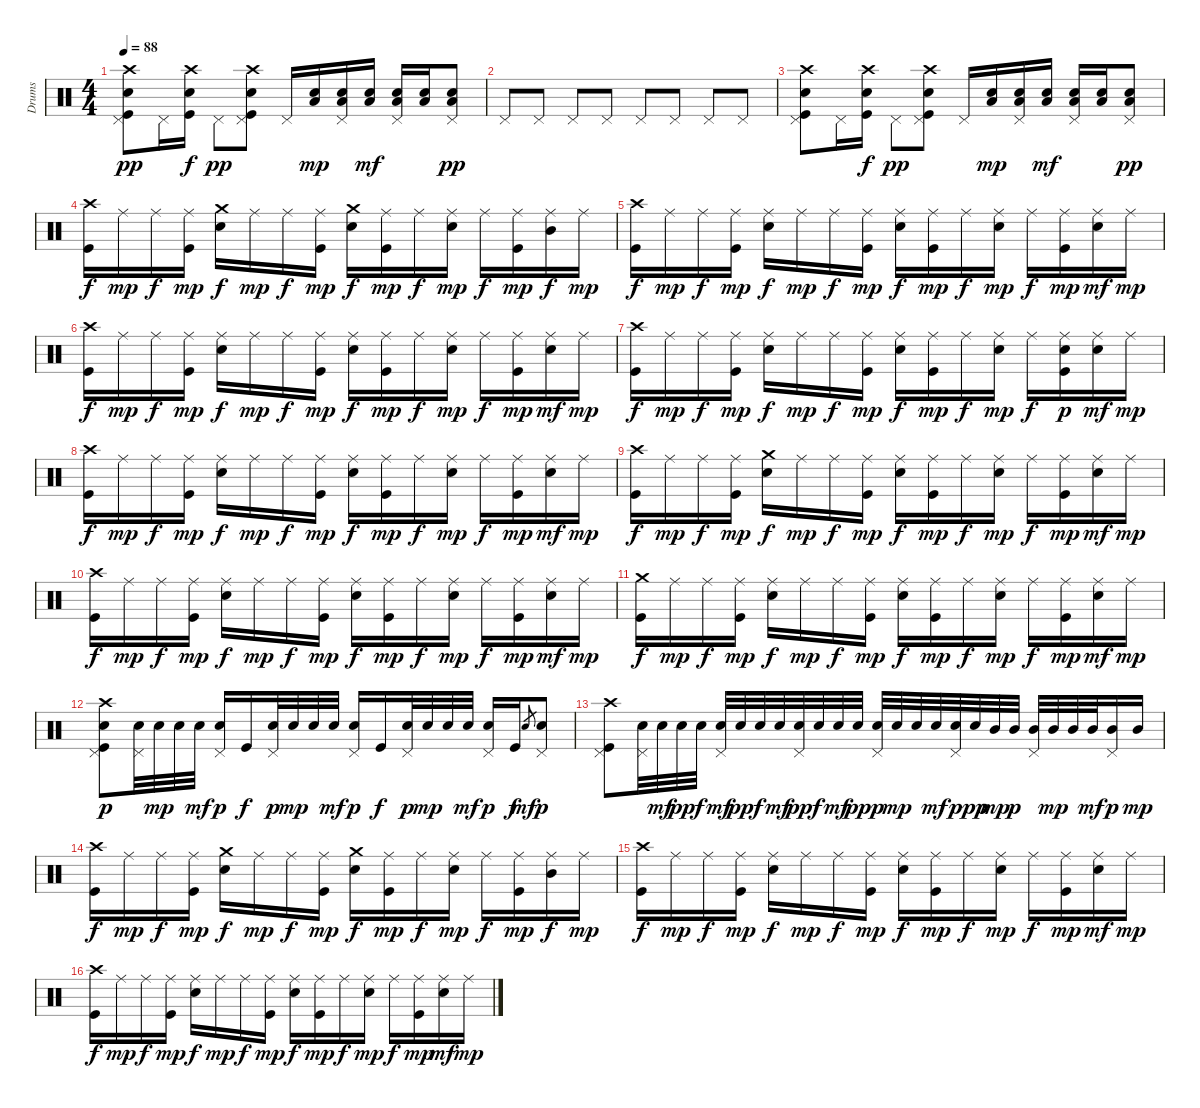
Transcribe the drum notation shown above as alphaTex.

\track ("Drums" "Drums") {instrument percussion}
\staff {score}
\articulation defaults
\ts (4 4)
\tempo 88
\clef neutral
\ks c
("Crash high (hit)" "Pedal Hi-Hat (hit)" "Snare (hit) 2" "Kick (hit)").8{dy pp} "Pedal Hi-Hat (hit)".16 ("Crash high (hit)" "Snare (hit) 2" "Kick (hit)").16{dy f} "Pedal Hi-Hat (hit)".8{dy pp} ("Crash high (hit)" "Pedal Hi-Hat (hit)" "Snare (hit) 2" "Kick (hit)").8 "Pedal Hi-Hat (hit)".16 ("Low Tom (hit)" "Snare (hit) 2").16{dy mp} ("Pedal Hi-Hat (hit)" "Low Tom (hit)" "Snare (hit) 2").16 ("Low Tom (hit)" "Snare (hit) 2").16{dy mf} ("Pedal Hi-Hat (hit)" "Low Tom (hit)" "Snare (hit) 2").16 ("Low Tom (hit)" "Snare (hit) 2").16 ("Pedal Hi-Hat (hit)" "Low Tom (hit)" "Snare (hit) 2").8{dy pp} |
"Pedal Hi-Hat (hit)".8 "Pedal Hi-Hat (hit)".8 "Pedal Hi-Hat (hit)".8 "Pedal Hi-Hat (hit)".8 "Pedal Hi-Hat (hit)".8 "Pedal Hi-Hat (hit)".8 "Pedal Hi-Hat (hit)".8 "Pedal Hi-Hat (hit)".8 |
("Crash high (hit)" "Pedal Hi-Hat (hit)" "Snare (hit) 2" "Kick (hit)").8 "Pedal Hi-Hat (hit)".16 ("Crash high (hit)" "Snare (hit) 2" "Kick (hit)").16{dy f} "Pedal Hi-Hat (hit)".8{dy pp} ("Crash high (hit)" "Pedal Hi-Hat (hit)" "Snare (hit) 2" "Kick (hit)").8 "Pedal Hi-Hat (hit)".16 ("Low Tom (hit)" "Snare (hit) 2").16{dy mp} ("Pedal Hi-Hat (hit)" "Low Tom (hit)" "Snare (hit) 2").16 ("Low Tom (hit)" "Snare (hit) 2").16{dy mf} ("Pedal Hi-Hat (hit)" "Low Tom (hit)" "Snare (hit) 2").16 ("Low Tom (hit)" "Snare (hit) 2").16 ("Pedal Hi-Hat (hit)" "Low Tom (hit)" "Snare (hit) 2").8{dy pp} |
("Crash high (hit)" "Kick (hit)").16{dy f} "Ride (middle)".16{dy mp} "Ride (middle)".16{dy f} ("Ride (middle)" "Kick (hit)").16{dy mp} ("Crash medium (hit)" "Snare (hit) 2").16{dy f} "Ride (middle)".16{dy mp} "Ride (middle)".16{dy f} ("Ride (middle)" "Kick (hit)").16{dy mp} ("Crash medium (hit)" "Snare (hit) 2").16{dy f} ("Ride (middle)" "Kick (hit)").16{dy mp} "Ride (middle)".16{dy f} ("Ride (middle)" "Snare (hit) 2").16{dy mp} "Ride (middle)".16{dy f} ("Ride (middle)" "Kick (hit)").16{dy mp} ("Ride (middle)" "Mid Tom (hit)").16{dy f} "Ride (middle)".16{dy mp} |
("Crash high (hit)" "Kick (hit)").16{dy f} "Ride (middle)".16{dy mp} "Ride (middle)".16{dy f} ("Ride (middle)" "Kick (hit)").16{dy mp} ("Ride (middle)" "Snare (hit) 2").16{dy f} "Ride (middle)".16{dy mp} "Ride (middle)".16{dy f} ("Ride (middle)" "Kick (hit)").16{dy mp} ("Ride (middle)" "Snare (hit) 2").16{dy f} ("Ride (middle)" "Kick (hit)").16{dy mp} "Ride (middle)".16{dy f} ("Ride (middle)" "Snare (hit) 2").16{dy mp} "Ride (middle)".16{dy f} ("Ride (middle)" "Kick (hit)").16{dy mp} ("Ride (middle)" "Snare (hit) 2").16{dy mf} "Ride (middle)".16{dy mp} |
("Crash high (hit)" "Kick (hit)").16{dy f} "Ride (middle)".16{dy mp} "Ride (middle)".16{dy f} ("Ride (middle)" "Kick (hit)").16{dy mp} ("Ride (middle)" "Snare (hit) 2").16{dy f} "Ride (middle)".16{dy mp} "Ride (middle)".16{dy f} ("Ride (middle)" "Kick (hit)").16{dy mp} ("Ride (middle)" "Snare (hit) 2").16{dy f} ("Ride (middle)" "Kick (hit)").16{dy mp} "Ride (middle)".16{dy f} ("Ride (middle)" "Snare (hit) 2").16{dy mp} "Ride (middle)".16{dy f} ("Ride (middle)" "Kick (hit)").16{dy mp} ("Ride (middle)" "Snare (hit) 2").16{dy mf} "Ride (middle)".16{dy mp} |
("Crash high (hit)" "Kick (hit)").16{dy f} "Ride (middle)".16{dy mp} "Ride (middle)".16{dy f} ("Ride (middle)" "Kick (hit)").16{dy mp} ("Ride (middle)" "Snare (hit) 2").16{dy f} "Ride (middle)".16{dy mp} "Ride (middle)".16{dy f} ("Ride (middle)" "Kick (hit)").16{dy mp} ("Ride (middle)" "Snare (hit) 2").16{dy f} ("Ride (middle)" "Kick (hit)").16{dy mp} "Ride (middle)".16{dy f} ("Ride (middle)" "Snare (hit) 2").16{dy mp} "Ride (middle)".16{dy f} ("Ride (middle)" "Snare (hit) 2" "Kick (hit)").16{dy p} ("Ride (middle)" "Snare (hit) 2").16{dy mf} "Ride (middle)".16{dy mp} |
("Crash high (hit)" "Kick (hit)").16{dy f} "Ride (middle)".16{dy mp} "Ride (middle)".16{dy f} ("Ride (middle)" "Kick (hit)").16{dy mp} ("Ride (middle)" "Snare (hit) 2").16{dy f} "Ride (middle)".16{dy mp} "Ride (middle)".16{dy f} ("Ride (middle)" "Kick (hit)").16{dy mp} ("Ride (middle)" "Snare (hit) 2").16{dy f} ("Ride (middle)" "Kick (hit)").16{dy mp} "Ride (middle)".16{dy f} ("Ride (middle)" "Snare (hit) 2").16{dy mp} "Ride (middle)".16{dy f} ("Ride (middle)" "Kick (hit)").16{dy mp} ("Ride (middle)" "Snare (hit) 2").16{dy mf} "Ride (middle)".16{dy mp} |
("Crash high (hit)" "Kick (hit)").16{dy f} "Ride (middle)".16{dy mp} "Ride (middle)".16{dy f} ("Ride (middle)" "Kick (hit)").16{dy mp} ("Crash medium (hit)" "Snare (hit) 2").16{dy f} "Ride (middle)".16{dy mp} "Ride (middle)".16{dy f} ("Ride (middle)" "Kick (hit)").16{dy mp} ("Ride (middle)" "Snare (hit) 2").16{dy f} ("Ride (middle)" "Kick (hit)").16{dy mp} "Ride (middle)".16{dy f} ("Ride (middle)" "Snare (hit) 2").16{dy mp} "Ride (middle)".16{dy f} ("Ride (middle)" "Kick (hit)").16{dy mp} ("Ride (middle)" "Snare (hit) 2").16{dy mf} "Ride (middle)".16{dy mp} |
("Crash high (hit)" "Kick (hit)").16{dy f} "Ride (middle)".16{dy mp} "Ride (middle)".16{dy f} ("Ride (middle)" "Kick (hit)").16{dy mp} ("Ride (middle)" "Snare (hit) 2").16{dy f} "Ride (middle)".16{dy mp} "Ride (middle)".16{dy f} ("Ride (middle)" "Kick (hit)").16{dy mp} ("Ride (middle)" "Snare (hit) 2").16{dy f} ("Ride (middle)" "Kick (hit)").16{dy mp} "Ride (middle)".16{dy f} ("Ride (middle)" "Snare (hit) 2").16{dy mp} "Ride (middle)".16{dy f} ("Ride (middle)" "Kick (hit)").16{dy mp} ("Ride (middle)" "Snare (hit) 2").16{dy mf} "Ride (middle)".16{dy mp} |
("Crash medium (hit)" "Kick (hit)").16{dy f} "Ride (middle)".16{dy mp} "Ride (middle)".16{dy f} ("Ride (middle)" "Kick (hit)").16{dy mp} ("Ride (middle)" "Snare (hit) 2").16{dy f} "Ride (middle)".16{dy mp} "Ride (middle)".16{dy f} ("Ride (middle)" "Kick (hit)").16{dy mp} ("Ride (middle)" "Snare (hit) 2").16{dy f} ("Ride (middle)" "Kick (hit)").16{dy mp} "Ride (middle)".16{dy f} ("Ride (middle)" "Snare (hit) 2").16{dy mp} "Ride (middle)".16{dy f} ("Ride (middle)" "Kick (hit)").16{dy mp} ("Ride (middle)" "Snare (hit) 2").16{dy mf} "Ride (middle)".16{dy mp} |
("Crash high (hit)" "Pedal Hi-Hat (hit)" "Snare (hit) 2" "Kick (hit)").8{dy p} ("Pedal Hi-Hat (hit)" "Snare (hit) 2").32 "Snare (hit) 2".32{dy mp} "Snare (hit) 2".32 "Snare (hit) 2".32{dy mf} ("Pedal Hi-Hat (hit)" "Snare (hit) 2").16{dy p} "Kick (hit)".16{dy f} ("Pedal Hi-Hat (hit)" "Snare (hit) 2").32{dy p} "Snare (hit) 2".32{dy mp} "Snare (hit) 2".32 "Snare (hit) 2".32{dy mf} ("Pedal Hi-Hat (hit)" "Snare (hit) 2").16{dy p} "Kick (hit)".16{dy f} ("Pedal Hi-Hat (hit)" "Snare (hit) 2").32{dy p} "Snare (hit) 2".32{dy mp} "Snare (hit) 2".32 "Snare (hit) 2".32{dy mf} ("Pedal Hi-Hat (hit)" "Snare (hit) 2").16{dy p} "Kick (hit)".16{dy f} "Snare (hit) 2".8{gr dy mf} ("Pedal Hi-Hat (hit)" "Snare (hit) 2").8{dy p} |
("Crash high (hit)" "Pedal Hi-Hat (hit)" "Kick (hit)").8 ("Pedal Hi-Hat (hit)" "Snare (hit) 2").32 "Snare (hit) 2".32{dy mf} "Snare (hit) 2".32{dy pp} "Snare (hit) 2".32{dy f} ("Pedal Hi-Hat (hit)" "Snare (hit) 2").32{dy mf} "Snare (hit) 2".32{dy pp} "Snare (hit) 2".32{dy f} "Snare (hit) 2".32{dy mf} ("Pedal Hi-Hat (hit)" "Snare (hit) 2").32{dy pp} "Snare (hit) 2".32{dy f} "Snare (hit) 2".32{dy mf} "Snare (hit) 2".32{dy pp} ("Pedal Hi-Hat (hit)" "Snare (hit) 2").32{dy p} "Snare (hit) 2".32{dy mp} "Snare (hit) 2".32 "Snare (hit) 2".32{dy mf} ("Pedal Hi-Hat (hit)" "Snare (hit) 2").32{dy p} "Snare (hit) 2".32{dy pp} "Mid Tom (hit)".32{dy mp} "Mid Tom (hit)".32{dy p} ("Pedal Hi-Hat (hit)" "Mid Tom (hit)").32 "Mid Tom (hit)".32{dy mp} "Mid Tom (hit)".32 "Mid Tom (hit)".32{dy mf} ("Pedal Hi-Hat (hit)" "Mid Tom (hit)").16{dy p} "Mid Tom (hit)".16{dy mp} |
("Crash high (hit)" "Kick (hit)").16{dy f} "Ride (middle)".16{dy mp} "Ride (middle)".16{dy f} ("Ride (middle)" "Kick (hit)").16{dy mp} ("Crash medium (hit)" "Snare (hit) 2").16{dy f} "Ride (middle)".16{dy mp} "Ride (middle)".16{dy f} ("Ride (middle)" "Kick (hit)").16{dy mp} ("Crash medium (hit)" "Snare (hit) 2").16{dy f} ("Ride (middle)" "Kick (hit)").16{dy mp} "Ride (middle)".16{dy f} ("Ride (middle)" "Snare (hit) 2").16{dy mp} "Ride (middle)".16{dy f} ("Ride (middle)" "Kick (hit)").16{dy mp} ("Ride (middle)" "Mid Tom (hit)").16{dy f} "Ride (middle)".16{dy mp} |
("Crash high (hit)" "Kick (hit)").16{dy f} "Ride (middle)".16{dy mp} "Ride (middle)".16{dy f} ("Ride (middle)" "Kick (hit)").16{dy mp} ("Ride (middle)" "Snare (hit) 2").16{dy f} "Ride (middle)".16{dy mp} "Ride (middle)".16{dy f} ("Ride (middle)" "Kick (hit)").16{dy mp} ("Ride (middle)" "Snare (hit) 2").16{dy f} ("Ride (middle)" "Kick (hit)").16{dy mp} "Ride (middle)".16{dy f} ("Ride (middle)" "Snare (hit) 2").16{dy mp} "Ride (middle)".16{dy f} ("Ride (middle)" "Kick (hit)").16{dy mp} ("Ride (middle)" "Snare (hit) 2").16{dy mf} "Ride (middle)".16{dy mp} |
("Crash high (hit)" "Kick (hit)").16{dy f} "Ride (middle)".16{dy mp} "Ride (middle)".16{dy f} ("Ride (middle)" "Kick (hit)").16{dy mp} ("Ride (middle)" "Snare (hit) 2").16{dy f} "Ride (middle)".16{dy mp} "Ride (middle)".16{dy f} ("Ride (middle)" "Kick (hit)").16{dy mp} ("Ride (middle)" "Snare (hit) 2").16{dy f} ("Ride (middle)" "Kick (hit)").16{dy mp} "Ride (middle)".16{dy f} ("Ride (middle)" "Snare (hit) 2").16{dy mp} "Ride (middle)".16{dy f} ("Ride (middle)" "Kick (hit)").16{dy mp} ("Ride (middle)" "Snare (hit) 2").16{dy mf} "Ride (middle)".16{dy mp}
